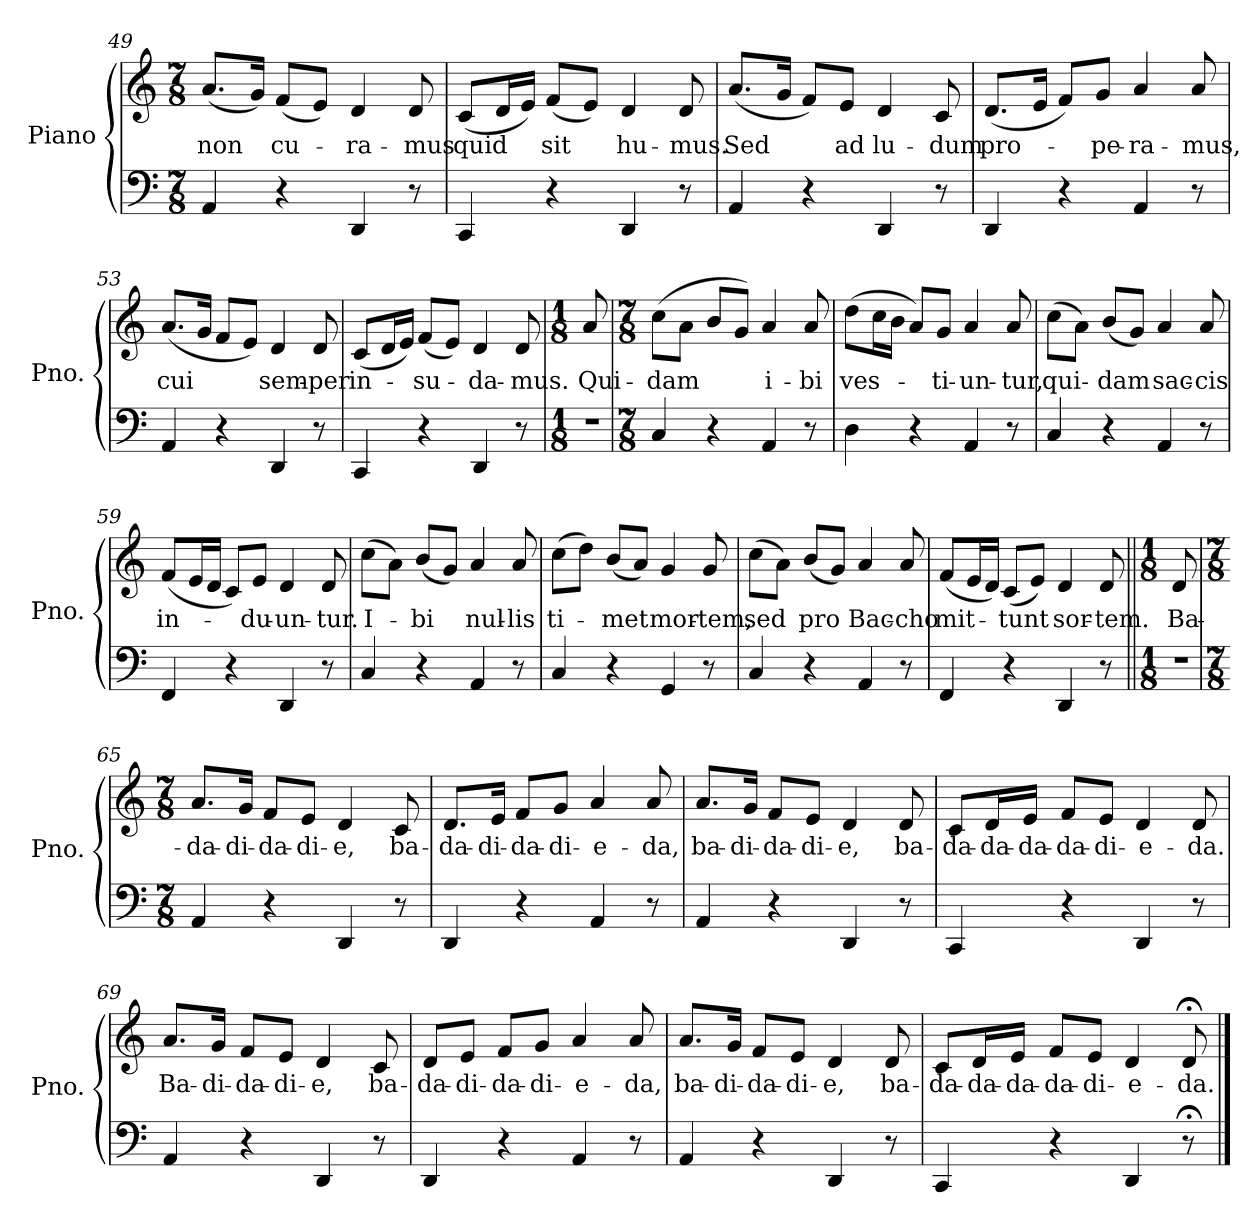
**kern	**kern	**text
*part1	*part1	*part1
*staff2	*staff1	*staff1
*I"Piano	*	*
*I'Pno.	*	*
*clefF4	*clefG2	*
*k[]	*k[]	*
*M7/8	*M7/8	*
=49	=49	=49
!	!	!LO:LY:b
4AA/	(<8.a/L	non
.	16g/Jk)	.
!	!	!LO:LY:b
4r	(<8f/L	cu-
.	8e/J)	.
!	!	!LO:LY:b
4DD/	4d/	-ra-
!	!	!LO:LY:b
8r	8d/	-mus
=50	=50	=50
!	!	!LO:LY:b
4CC/	(<8c/L	quid
.	16d/L	.
.	16e/JJ)	.
!	!	!LO:LY:b
4r	(<8f/L	sit
.	8e/J)	.
!	!	!LO:LY:b
4DD/	4d/	hu-
!	!	!LO:LY:b
8r	8d/	-mus.
=51	=51	=51
!	!	!LO:LY:b
4AA/	(<8.a/L	Sed
.	16g/Jk	.
4r	8f/L)	.
!	!	!LO:LY:b
.	8e/J	ad
!	!	!LO:LY:b
4DD/	4d/	lu-
!	!	!LO:LY:b
8r	8c/	-dum
!!LO:LB:g=z
=52	=52	=52
!	!	!LO:LY:b
4DD/	(<8.d/L	pro-
.	16e/Jk	.
4r	8f/L)	.
!	!	!LO:LY:b
.	8g/J	-pe-
!	!	!LO:LY:b
4AA/	4a/	-ra-
!	!	!LO:LY:b
8r	8a/	-mus,
=53	=53	=53
!	!	!LO:LY:b
4AA/	(<8.a/L	cui
.	16g/Jk	.
4r	8f/L	.
.	8e/J)	.
!	!	!LO:LY:b
4DD/	4d/	sem-
!	!	!LO:LY:b
8r	8d/	-per
=54	=54	=54
!	!	!LO:LY:b
4CC/	(<8c/L	in-
.	16d/L	.
.	16e/JJ)	.
!	!	!LO:LY:b
4r	(<8f/L	-su-
.	8e/J)	.
!	!	!LO:LY:b
4DD/	4d/	-da-
!	!	!LO:LY:b
8r	8d/	-mus.
=55	=55	=55
*M1/8	*M1/8	*
!	!	!LO:LY:b
8r	8a/	Qui-
=56	=56	=56
*M7/8	*M7/8	*
!	!	!LO:LY:b
4C/	(>8cc\L	-dam
.	8a\J	.
4r	8b/L	.
.	8g/J)	.
!	!	!LO:LY:b
4AA/	4a/	i-
!	!	!LO:LY:b
8r	8a/	-bi
=57	=57	=57
!	!	!LO:LY:b
4D\	(>8dd\L	ves-
.	16cc\L	.
.	16b\JJ	.
4r	8a/L)	.
!	!	!LO:LY:b
.	8g/J	-ti-
!	!	!LO:LY:b
4AA/	4a/	-un-
!	!	!LO:LY:b
8r	8a/	-tur,
!!LO:PB:g=z
=58	=58	=58
!	!	!LO:LY:b
4C/	(>8cc\L	qui-
.	8a\J)	.
!	!	!LO:LY:b
4r	(<8b/L	-dam
.	8g/J)	.
!	!	!LO:LY:b
4AA/	4a/	sac-
!	!	!LO:LY:b
8r	8a/	-cis
=59	=59	=59
!	!	!LO:LY:b
4FF/	(<8f/L	in-
.	16e/L	.
.	16d/JJ	.
4r	8c/L)	.
!	!	!LO:LY:b
.	8e/J	-du-
!	!	!LO:LY:b
4DD/	4d/	-un-
!	!	!LO:LY:b
8r	8d/	-tur.
=60	=60	=60
!	!	!LO:LY:b
4C/	(>8cc\L	I-
.	8a\J)	.
!	!	!LO:LY:b
4r	(<8b/L	-bi
.	8g/J)	.
!	!	!LO:LY:b
4AA/	4a/	nul-
!	!	!LO:LY:b
8r	8a/	-lis
=61	=61	=61
!	!	!LO:LY:b
4C/	(>8cc\L	ti-
.	8dd\J)	.
!	!	!LO:LY:b
4r	(<8b/L	-met
.	8a/J)	.
!	!	!LO:LY:b
4GG/	4g/	mor-
!	!	!LO:LY:b
8r	8g/	-tem,
=62	=62	=62
!	!	!LO:LY:b
4C/	(>8cc\L	sed
.	8a\J)	.
!	!	!LO:LY:b
4r	(<8b/L	pro
.	8g/J)	.
!	!	!LO:LY:b
4AA/	4a/	Bac-
!	!	!LO:LY:b
8r	8a/	-cho
!!LO:LB:g=z
=63	=63	=63
!	!	!LO:LY:b
4FF/	(<8f/L	mit-
.	16e/L	.
.	16d/JJ)	.
!	!	!LO:LY:b
4r	(<8c/L	-tunt
.	8e/J)	.
!	!	!LO:LY:b
4DD/	4d/	sor-
!	!	!LO:LY:b
8r	8d/	-tem.
=64||	=64||	=64||
*M1/8	*M1/8	*
!	!	!LO:LY:b
8r	8d/	Ba-
=65	=65	=65
*M7/8	*M7/8	*
!	!	!LO:LY:b
4AA/	8.a/L	-da-
!	!	!LO:LY:b
.	16g/Jk	-di-
!	!	!LO:LY:b
4r	8f/L	-da-
!	!	!LO:LY:b
.	8e/J	-di-
!	!	!LO:LY:b
4DD/	4d/	-e,
!	!	!LO:LY:b
8r	8c/	ba-
=66	=66	=66
!	!	!LO:LY:b
4DD/	8.d/L	-da-
!	!	!LO:LY:b
.	16e/Jk	-di-
!	!	!LO:LY:b
4r	8f/L	-da-
!	!	!LO:LY:b
.	8g/J	-di-
!	!	!LO:LY:b
4AA/	4a/	-e-
!	!	!LO:LY:b
8r	8a/	-da,
=67	=67	=67
!	!	!LO:LY:b
4AA/	8.a/L	ba-
!	!	!LO:LY:b
.	16g/Jk	-di-
!	!	!LO:LY:b
4r	8f/L	-da-
!	!	!LO:LY:b
.	8e/J	-di-
!	!	!LO:LY:b
4DD/	4d/	-e,
!	!	!LO:LY:b
8r	8d/	ba-
=68	=68	=68
!	!	!LO:LY:b
4CC/	8c/L	-da-
!	!	!LO:LY:b
.	16d/L	-da-
!	!	!LO:LY:b
.	16e/JJ	-da-
!	!	!LO:LY:b
4r	8f/L	-da-
!	!	!LO:LY:b
.	8e/J	-di-
!	!	!LO:LY:b
4DD/	4d/	-e-
!	!	!LO:LY:b
8r	8d/	-da.
!!LO:LB:g=z
=69	=69	=69
!	!	!LO:LY:b
4AA/	8.a/L	Ba-
!	!	!LO:LY:b
.	16g/Jk	-di-
!	!	!LO:LY:b
4r	8f/L	-da-
!	!	!LO:LY:b
.	8e/J	-di-
!	!	!LO:LY:b
4DD/	4d/	-e,
!	!	!LO:LY:b
8r	8c/	ba-
=70	=70	=70
!	!	!LO:LY:b
4DD/	8d/L	-da-
!	!	!LO:LY:b
.	8e/J	-di-
!	!	!LO:LY:b
4r	8f/L	-da-
!	!	!LO:LY:b
.	8g/J	-di-
!	!	!LO:LY:b
4AA/	4a/	-e-
!	!	!LO:LY:b
8r	8a/	-da,
=71	=71	=71
!	!	!LO:LY:b
4AA/	8.a/L	ba-
!	!	!LO:LY:b
.	16g/Jk	-di-
!	!	!LO:LY:b
4r	8f/L	-da-
!	!	!LO:LY:b
.	8e/J	-di-
!	!	!LO:LY:b
4DD/	4d/	-e,
!	!	!LO:LY:b
8r	8d/	ba-
=72	=72	=72
*	*MM80	*
!	!	!LO:LY:b
4CC/	8c/L	-da-
!	!	!LO:LY:b
.	16d/L	-da-
!	!	!LO:LY:b
.	16e/JJ	-da-
*	*MM60	*
!	!	!LO:LY:b
4r	8f/L	-da-
!	!	!LO:LY:b
.	8e/J	-di-
*	*MM40	*
!	!	!LO:LY:b
4DD/	4d/	-e-
!	!	!LO:LY:b
8r;<	8d;</	-da.
==	==	==
*-	*-	*-
